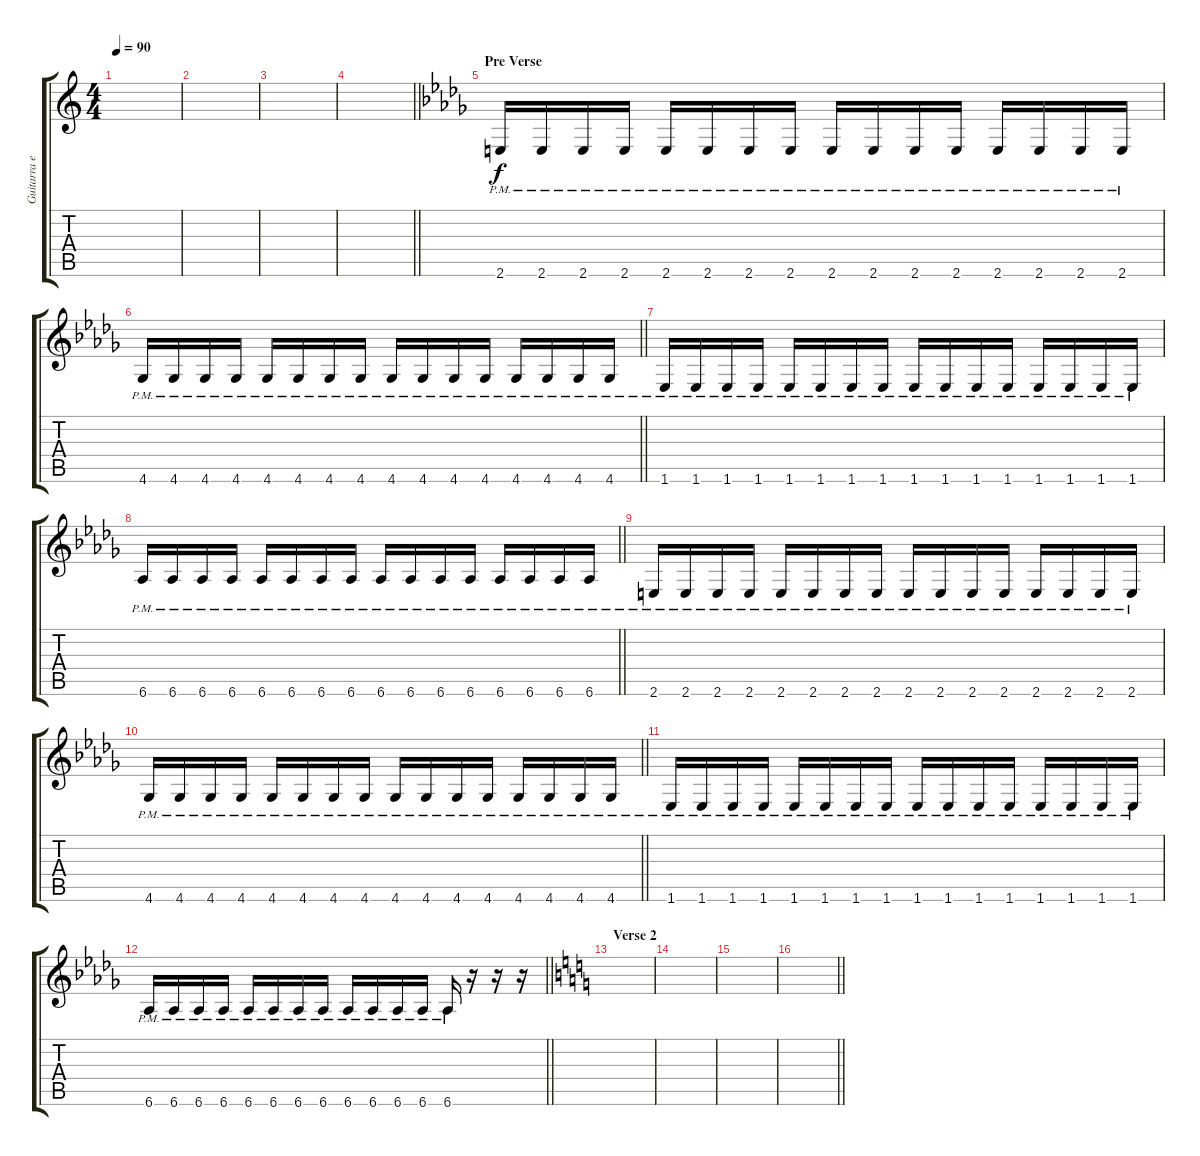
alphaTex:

\track ("Guitarra extra 1" "Guitarra e") {instrument distortionguitar}
\staff {score tabs}
\tuning (E4 B3 G3 D3 A2 D2) {hide}
\ts (4 4)
\tempo 90
\clef g2
\ks c
|
|
|
\barLineRight lightlight
|
\section ("" "Pre Verse")
\ks db
2.6{pm}.16{dy f} 2.6{pm}.16 2.6{pm}.16 2.6{pm}.16 2.6{pm}.16 2.6{pm}.16 2.6{pm}.16 2.6{pm}.16 2.6{pm}.16 2.6{pm}.16 2.6{pm}.16 2.6{pm}.16 2.6{pm}.16 2.6{pm}.16 2.6{pm}.16 2.6{pm}.16 |
\barLineRight lightlight
4.6{pm}.16 4.6{pm}.16 4.6{pm}.16 4.6{pm}.16 4.6{pm}.16 4.6{pm}.16 4.6{pm}.16 4.6{pm}.16 4.6{pm}.16 4.6{pm}.16 4.6{pm}.16 4.6{pm}.16 4.6{pm}.16 4.6{pm}.16 4.6{pm}.16 4.6{pm}.16 |
1.6{pm}.16 1.6{pm}.16 1.6{pm}.16 1.6{pm}.16 1.6{pm}.16 1.6{pm}.16 1.6{pm}.16 1.6{pm}.16 1.6{pm}.16 1.6{pm}.16 1.6{pm}.16 1.6{pm}.16 1.6{pm}.16 1.6{pm}.16 1.6{pm}.16 1.6{pm}.16 |
\barLineRight lightlight
6.6{pm}.16 6.6{pm}.16 6.6{pm}.16 6.6{pm}.16 6.6{pm}.16 6.6{pm}.16 6.6{pm}.16 6.6{pm}.16 6.6{pm}.16 6.6{pm}.16 6.6{pm}.16 6.6{pm}.16 6.6{pm}.16 6.6{pm}.16 6.6{pm}.16 6.6{pm}.16 |
2.6{pm}.16 2.6{pm}.16 2.6{pm}.16 2.6{pm}.16 2.6{pm}.16 2.6{pm}.16 2.6{pm}.16 2.6{pm}.16 2.6{pm}.16 2.6{pm}.16 2.6{pm}.16 2.6{pm}.16 2.6{pm}.16 2.6{pm}.16 2.6{pm}.16 2.6{pm}.16 |
\barLineRight lightlight
4.6{pm}.16 4.6{pm}.16 4.6{pm}.16 4.6{pm}.16 4.6{pm}.16 4.6{pm}.16 4.6{pm}.16 4.6{pm}.16 4.6{pm}.16 4.6{pm}.16 4.6{pm}.16 4.6{pm}.16 4.6{pm}.16 4.6{pm}.16 4.6{pm}.16 4.6{pm}.16 |
1.6{pm}.16 1.6{pm}.16 1.6{pm}.16 1.6{pm}.16 1.6{pm}.16 1.6{pm}.16 1.6{pm}.16 1.6{pm}.16 1.6{pm}.16 1.6{pm}.16 1.6{pm}.16 1.6{pm}.16 1.6{pm}.16 1.6{pm}.16 1.6{pm}.16 1.6{pm}.16 |
\barLineRight lightlight
6.6{pm}.16 6.6{pm}.16 6.6{pm}.16 6.6{pm}.16 6.6{pm}.16 6.6{pm}.16 6.6{pm}.16 6.6{pm}.16 6.6{pm}.16 6.6{pm}.16 6.6{pm}.16 6.6{pm}.16 6.6{pm}.16 r.16 r.16 r.16 |
\section ("" "Verse 2")
\ks c
|
|
|
\barLineRight lightlight
